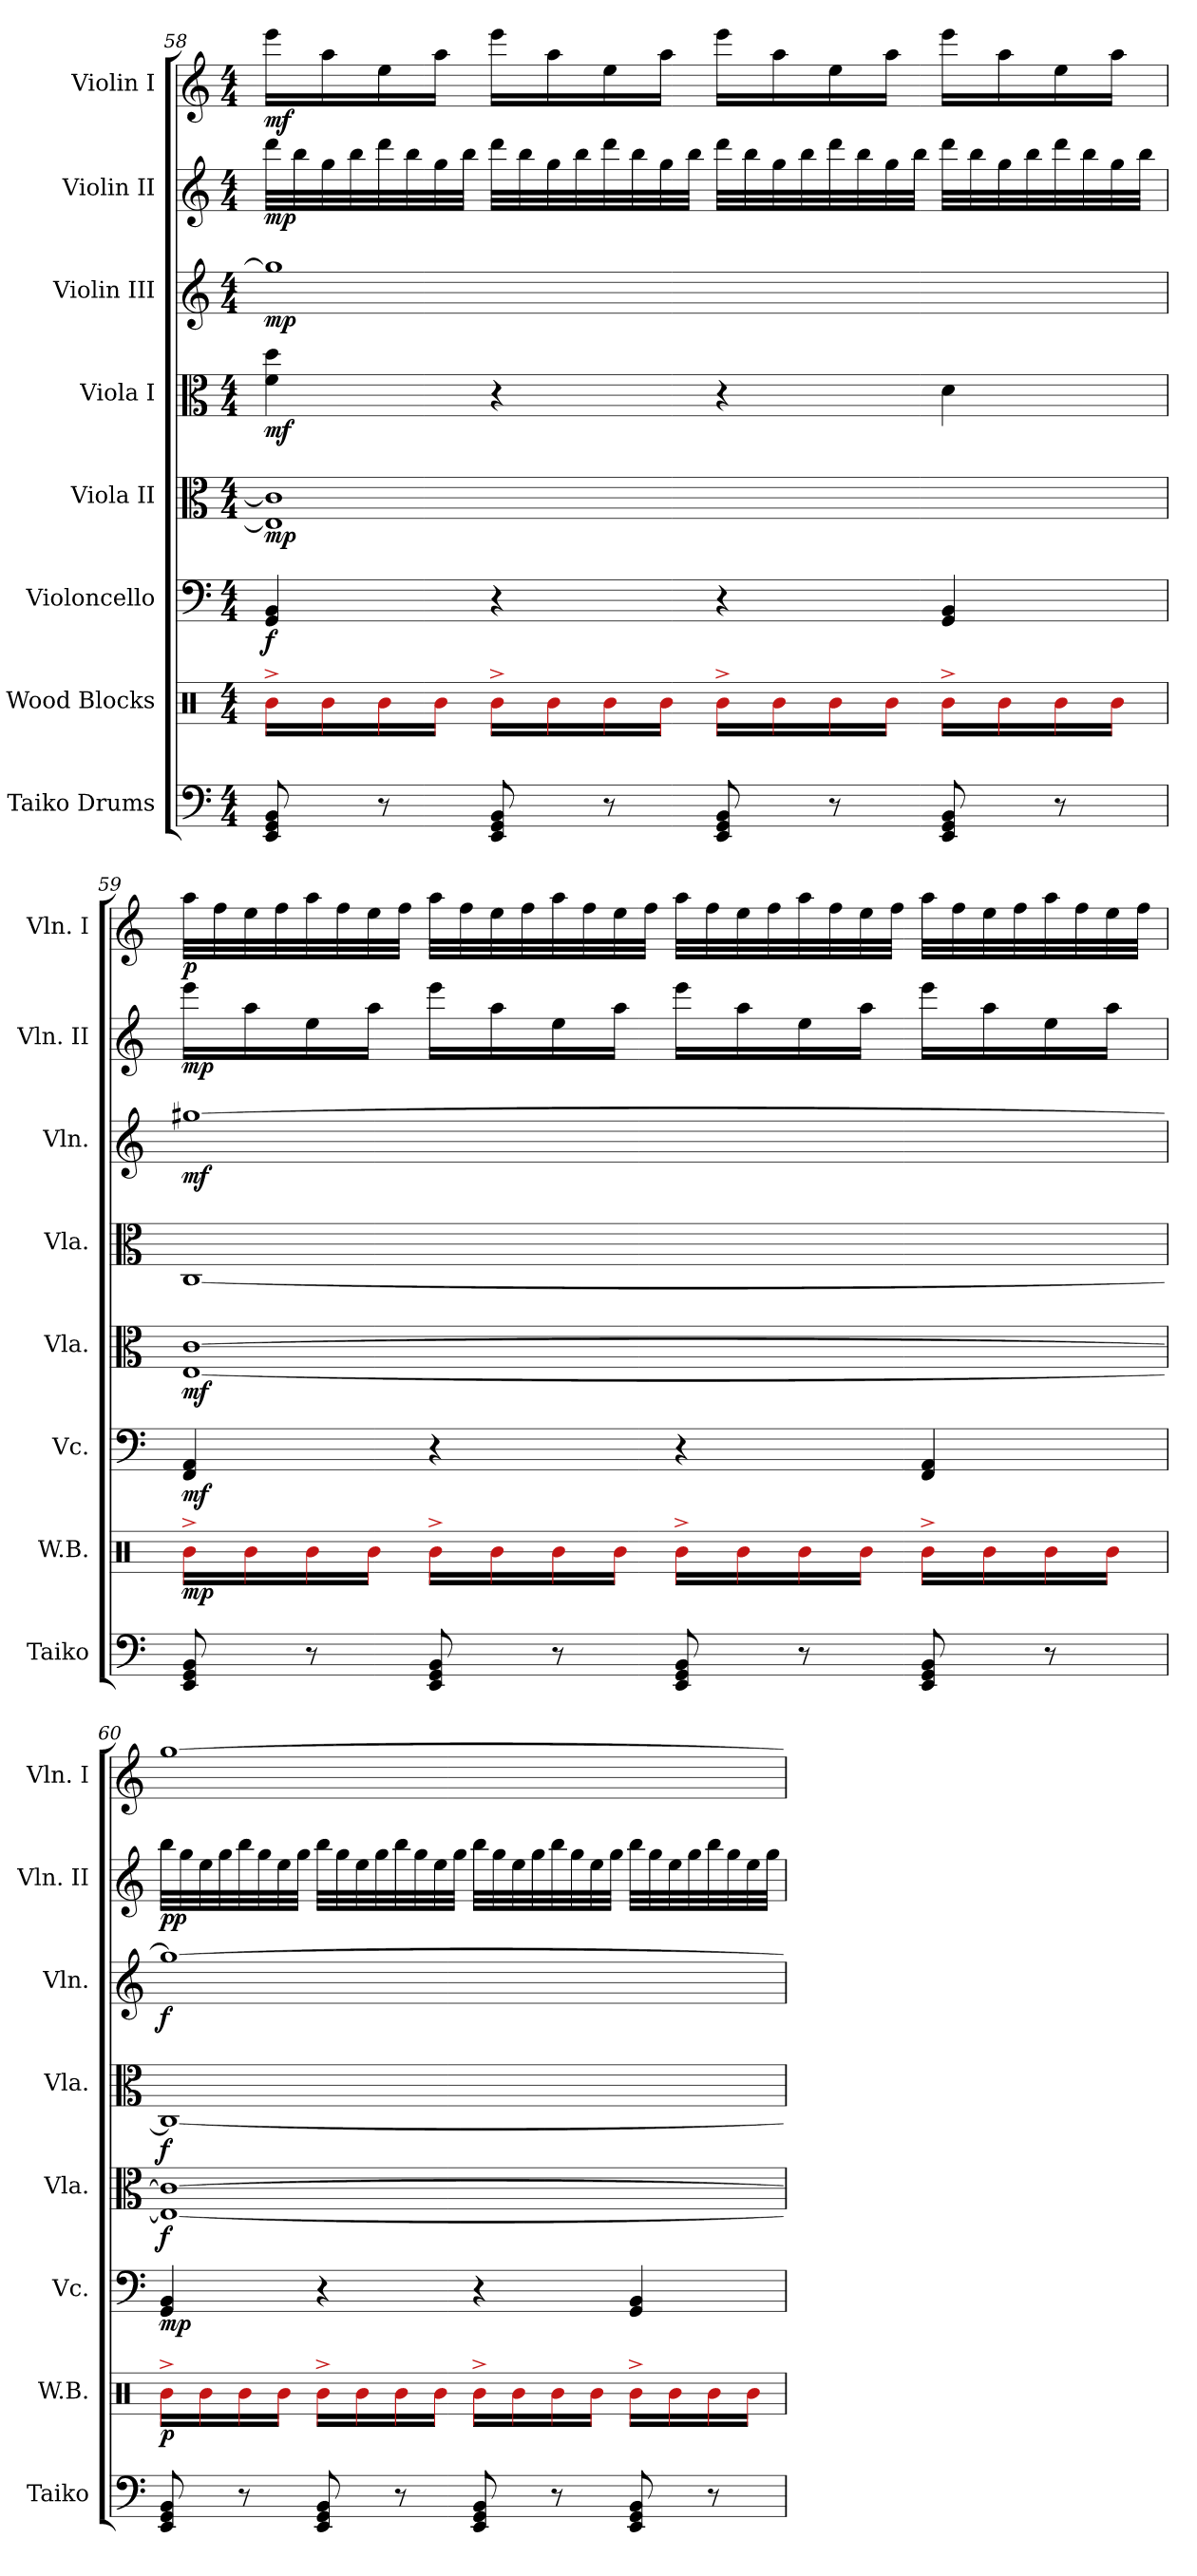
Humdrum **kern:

**kern	**kern	**dynam	**kern	**dynam	**kern	**dynam	**kern	**dynam	**kern	**dynam	**kern	**dynam	**kern	**dynam
*part8	*part7	*part7	*part6	*part6	*part5	*part5	*part4	*part4	*part3	*part3	*part2	*part2	*part1	*part1
*staff8	*staff7	*staff7	*staff6	*staff6	*staff5	*staff5	*staff4	*staff4	*staff3	*staff3	*staff2	*staff2	*staff1	*staff1
*I"Taiko Drums	*I"Wood Blocks	*	*I"Violoncello	*	*I"Viola II	*	*I"Viola I	*	*I"Violin III	*	*I"Violin II	*	*I"Violin I	*
*I'Taiko	*I'W.B.	*	*I'Vc.	*	*I'Vla.	*	*I'Vla.	*	*I'Vln.	*	*I'Vln. II	*	*I'Vln. I	*
!!LO:LB:g=z
*clefF4	*clefX	*	*clefF4	*	*clefC3	*	*clefC3	*	*clefG2	*	*clefG2	*	*clefG2	*
*ITrd-14c-24	*	*	*	*	*	*	*	*	*	*	*	*	*	*
*k[]	*k[]	*	*k[]	*	*k[]	*	*k[]	*	*k[]	*	*k[]	*	*k[]	*
*M4/4	*M4/4	*	*M4/4	*	*M4/4	*	*M4/4	*	*M4/4	*	*M4/4	*	*M4/4	*
=58	=58	=58	=58	=58	=58	=58	=58	=58	=58	=58	=58	=58	=58	=58
!	!	!	!	!LO:DY:b	!	!LO:DY:b	!	!LO:DY:b	!	!LO:DY:b	!	!LO:DY:b	!	!LO:DY:b
8e/ 8g/ 8b/	16b^\LL	.	4GG/ 4BB/	f	1E] 1c]	mp	4f\ 4dd\	mf	1gg#]	mp	32ddd\LLL	mp	16eee\LL	mf
.	.	.	.	.	.	.	.	.	.	.	32bb\	.	.	.
.	16b\	.	.	.	.	.	.	.	.	.	32gg\	.	16aa\	.
.	.	.	.	.	.	.	.	.	.	.	32bb\	.	.	.
8r	16b\	.	.	.	.	.	.	.	.	.	32ddd\	.	16ee\	.
.	.	.	.	.	.	.	.	.	.	.	32bb\	.	.	.
.	16b\JJ	.	.	.	.	.	.	.	.	.	32gg\	.	16aa\JJ	.
.	.	.	.	.	.	.	.	.	.	.	32bb\JJJ	.	.	.
8e/ 8g/ 8b/	16b^\LL	.	4r	.	.	.	4r	.	.	.	32ddd\LLL	.	16eee\LL	.
.	.	.	.	.	.	.	.	.	.	.	32bb\	.	.	.
.	16b\	.	.	.	.	.	.	.	.	.	32gg\	.	16aa\	.
.	.	.	.	.	.	.	.	.	.	.	32bb\	.	.	.
8r	16b\	.	.	.	.	.	.	.	.	.	32ddd\	.	16ee\	.
.	.	.	.	.	.	.	.	.	.	.	32bb\	.	.	.
.	16b\JJ	.	.	.	.	.	.	.	.	.	32gg\	.	16aa\JJ	.
.	.	.	.	.	.	.	.	.	.	.	32bb\JJJ	.	.	.
8e/ 8g/ 8b/	16b^\LL	.	4r	.	.	.	4r	.	.	.	32ddd\LLL	.	16eee\LL	.
.	.	.	.	.	.	.	.	.	.	.	32bb\	.	.	.
.	16b\	.	.	.	.	.	.	.	.	.	32gg\	.	16aa\	.
.	.	.	.	.	.	.	.	.	.	.	32bb\	.	.	.
8r	16b\	.	.	.	.	.	.	.	.	.	32ddd\	.	16ee\	.
.	.	.	.	.	.	.	.	.	.	.	32bb\	.	.	.
.	16b\JJ	.	.	.	.	.	.	.	.	.	32gg\	.	16aa\JJ	.
.	.	.	.	.	.	.	.	.	.	.	32bb\JJJ	.	.	.
8e/ 8g/ 8b/	16b^\LL	.	4GG/ 4BB/	.	.	.	4d\	.	.	.	32ddd\LLL	.	16eee\LL	.
.	.	.	.	.	.	.	.	.	.	.	32bb\	.	.	.
.	16b\	.	.	.	.	.	.	.	.	.	32gg\	.	16aa\	.
.	.	.	.	.	.	.	.	.	.	.	32bb\	.	.	.
8r	16b\	.	.	.	.	.	.	.	.	.	32ddd\	.	16ee\	.
.	.	.	.	.	.	.	.	.	.	.	32bb\	.	.	.
.	16b\JJ	.	.	.	.	.	.	.	.	.	32gg\	.	16aa\JJ	.
.	.	.	.	.	.	.	.	.	.	.	32bb\JJJ	.	.	.
!!LO:PB:g=z
=59	=59	=59	=59	=59	=59	=59	=59	=59	=59	=59	=59	=59	=59	=59
!	!	!LO:DY:b	!	!LO:DY:b	!	!LO:DY:b	!	!	!	!LO:DY:b	!	!LO:DY:b	!	!LO:DY:b
8e/ 8g/ 8b/	16b^\LL	mp	4FF/ 4AA/	mf	[1E [1c	mf	[1C	.	[1gg#X	mf	16eee\LL	mp	32aa\LLL	p
.	.	.	.	.	.	.	.	.	.	.	.	.	32ff\	.
.	16b\	.	.	.	.	.	.	.	.	.	16aa\	.	32ee\	.
.	.	.	.	.	.	.	.	.	.	.	.	.	32ff\	.
8r	16b\	.	.	.	.	.	.	.	.	.	16ee\	.	32aa\	.
.	.	.	.	.	.	.	.	.	.	.	.	.	32ff\	.
.	16b\JJ	.	.	.	.	.	.	.	.	.	16aa\JJ	.	32ee\	.
.	.	.	.	.	.	.	.	.	.	.	.	.	32ff\JJJ	.
8e/ 8g/ 8b/	16b^\LL	.	4r	.	.	.	.	.	.	.	16eee\LL	.	32aa\LLL	.
.	.	.	.	.	.	.	.	.	.	.	.	.	32ff\	.
.	16b\	.	.	.	.	.	.	.	.	.	16aa\	.	32ee\	.
.	.	.	.	.	.	.	.	.	.	.	.	.	32ff\	.
8r	16b\	.	.	.	.	.	.	.	.	.	16ee\	.	32aa\	.
.	.	.	.	.	.	.	.	.	.	.	.	.	32ff\	.
.	16b\JJ	.	.	.	.	.	.	.	.	.	16aa\JJ	.	32ee\	.
.	.	.	.	.	.	.	.	.	.	.	.	.	32ff\JJJ	.
8e/ 8g/ 8b/	16b^\LL	.	4r	.	.	.	.	.	.	.	16eee\LL	.	32aa\LLL	.
.	.	.	.	.	.	.	.	.	.	.	.	.	32ff\	.
.	16b\	.	.	.	.	.	.	.	.	.	16aa\	.	32ee\	.
.	.	.	.	.	.	.	.	.	.	.	.	.	32ff\	.
8r	16b\	.	.	.	.	.	.	.	.	.	16ee\	.	32aa\	.
.	.	.	.	.	.	.	.	.	.	.	.	.	32ff\	.
.	16b\JJ	.	.	.	.	.	.	.	.	.	16aa\JJ	.	32ee\	.
.	.	.	.	.	.	.	.	.	.	.	.	.	32ff\JJJ	.
8e/ 8g/ 8b/	16b^\LL	.	4FF/ 4AA/	.	.	.	.	.	.	.	16eee\LL	.	32aa\LLL	.
.	.	.	.	.	.	.	.	.	.	.	.	.	32ff\	.
.	16b\	.	.	.	.	.	.	.	.	.	16aa\	.	32ee\	.
.	.	.	.	.	.	.	.	.	.	.	.	.	32ff\	.
8r	16b\	.	.	.	.	.	.	.	.	.	16ee\	.	32aa\	.
.	.	.	.	.	.	.	.	.	.	.	.	.	32ff\	.
.	16b\JJ	.	.	.	.	.	.	.	.	.	16aa\JJ	.	32ee\	.
.	.	.	.	.	.	.	.	.	.	.	.	.	32ff\JJJ	.
!!LO:LB:g=z
=60	=60	=60	=60	=60	=60	=60	=60	=60	=60	=60	=60	=60	=60	=60
!	!	!LO:DY:b	!	!LO:DY:b	!	!LO:DY:b	!	!LO:DY:b	!	!LO:DY:b	!	!LO:DY:b	!	!
8e/ 8g/ 8b/	16b^\LL	p	4GG/ 4BB/	mp	1E_ 1c_	f	1C_	f	1gg#_	f	32bb\LLL	pp	[1gg	.
.	.	.	.	.	.	.	.	.	.	.	32gg\	.	.	.
.	16b\	.	.	.	.	.	.	.	.	.	32ee\	.	.	.
.	.	.	.	.	.	.	.	.	.	.	32gg\	.	.	.
8r	16b\	.	.	.	.	.	.	.	.	.	32bb\	.	.	.
.	.	.	.	.	.	.	.	.	.	.	32gg\	.	.	.
.	16b\JJ	.	.	.	.	.	.	.	.	.	32ee\	.	.	.
.	.	.	.	.	.	.	.	.	.	.	32gg\JJJ	.	.	.
8e/ 8g/ 8b/	16b^\LL	.	4r	.	.	.	.	.	.	.	32bb\LLL	.	.	.
.	.	.	.	.	.	.	.	.	.	.	32gg\	.	.	.
.	16b\	.	.	.	.	.	.	.	.	.	32ee\	.	.	.
.	.	.	.	.	.	.	.	.	.	.	32gg\	.	.	.
8r	16b\	.	.	.	.	.	.	.	.	.	32bb\	.	.	.
.	.	.	.	.	.	.	.	.	.	.	32gg\	.	.	.
.	16b\JJ	.	.	.	.	.	.	.	.	.	32ee\	.	.	.
.	.	.	.	.	.	.	.	.	.	.	32gg\JJJ	.	.	.
8e/ 8g/ 8b/	16b^\LL	.	4r	.	.	.	.	.	.	.	32bb\LLL	.	.	.
.	.	.	.	.	.	.	.	.	.	.	32gg\	.	.	.
.	16b\	.	.	.	.	.	.	.	.	.	32ee\	.	.	.
.	.	.	.	.	.	.	.	.	.	.	32gg\	.	.	.
8r	16b\	.	.	.	.	.	.	.	.	.	32bb\	.	.	.
.	.	.	.	.	.	.	.	.	.	.	32gg\	.	.	.
.	16b\JJ	.	.	.	.	.	.	.	.	.	32ee\	.	.	.
.	.	.	.	.	.	.	.	.	.	.	32gg\JJJ	.	.	.
8e/ 8g/ 8b/	16b^\LL	.	4GG/ 4BB/	.	.	.	.	.	.	.	32bb\LLL	.	.	.
.	.	.	.	.	.	.	.	.	.	.	32gg\	.	.	.
.	16b\	.	.	.	.	.	.	.	.	.	32ee\	.	.	.
.	.	.	.	.	.	.	.	.	.	.	32gg\	.	.	.
8r	16b\	.	.	.	.	.	.	.	.	.	32bb\	.	.	.
.	.	.	.	.	.	.	.	.	.	.	32gg\	.	.	.
.	16b\JJ	.	.	.	.	.	.	.	.	.	32ee\	.	.	.
.	.	.	.	.	.	.	.	.	.	.	32gg\JJJ	.	.	.
=	=	=	=	=	=	=	=	=	=	=	=	=	=	=
*-	*-	*-	*-	*-	*-	*-	*-	*-	*-	*-	*-	*-	*-	*-
